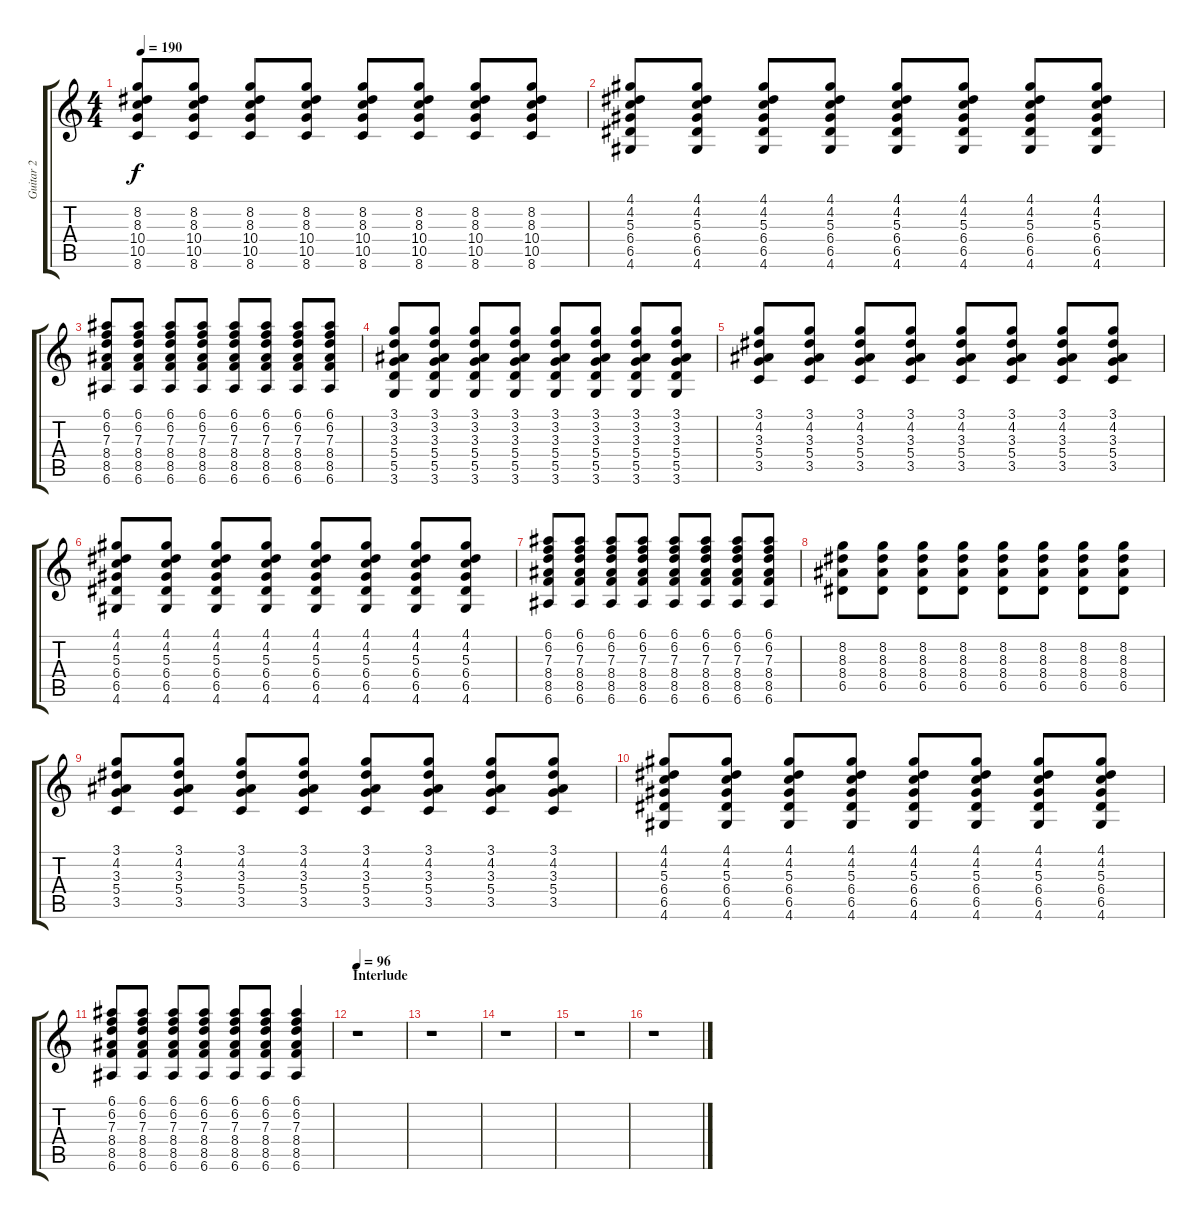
\track ("Guitar 2" "Guitar 2") {instrument distortionguitar}
\staff {score tabs}
\tuning (E4 B3 G3 D3 A2 E2) {hide}
\ts (4 4)
\tempo 190
\clef g2
\ks c
(8.2 8.3 10.4 10.5 8.6).8{dy f} (8.2 8.3 10.4 10.5 8.6).8 (8.2 8.3 10.4 10.5 8.6).8 (8.2 8.3 10.4 10.5 8.6).8 (8.2 8.3 10.4 10.5 8.6).8 (8.2 8.3 10.4 10.5 8.6).8 (8.2 8.3 10.4 10.5 8.6).8 (8.2 8.3 10.4 10.5 8.6).8 |
(4.1 4.2 5.3 6.4 6.5 4.6).8 (4.1 4.2 5.3 6.4 6.5 4.6).8 (4.1 4.2 5.3 6.4 6.5 4.6).8 (4.1 4.2 5.3 6.4 6.5 4.6).8 (4.1 4.2 5.3 6.4 6.5 4.6).8 (4.1 4.2 5.3 6.4 6.5 4.6).8 (4.1 4.2 5.3 6.4 6.5 4.6).8 (4.1 4.2 5.3 6.4 6.5 4.6).8 |
(6.1 6.2 7.3 8.4 8.5 6.6).8 (6.1 6.2 7.3 8.4 8.5 6.6).8 (6.1 6.2 7.3 8.4 8.5 6.6).8 (6.1 6.2 7.3 8.4 8.5 6.6).8 (6.1 6.2 7.3 8.4 8.5 6.6).8 (6.1 6.2 7.3 8.4 8.5 6.6).8 (6.1 6.2 7.3 8.4 8.5 6.6).8 (6.1 6.2 7.3 8.4 8.5 6.6).8 |
(3.1 3.2 3.3 5.4 5.5 3.6).8 (3.1 3.2 3.3 5.4 5.5 3.6).8 (3.1 3.2 3.3 5.4 5.5 3.6).8 (3.1 3.2 3.3 5.4 5.5 3.6).8 (3.1 3.2 3.3 5.4 5.5 3.6).8 (3.1 3.2 3.3 5.4 5.5 3.6).8 (3.1 3.2 3.3 5.4 5.5 3.6).8 (3.1 3.2 3.3 5.4 5.5 3.6).8 |
(3.1 4.2 3.3 5.4 3.5).8 (3.1 4.2 3.3 5.4 3.5).8 (3.1 4.2 3.3 5.4 3.5).8 (3.1 4.2 3.3 5.4 3.5).8 (3.1 4.2 3.3 5.4 3.5).8 (3.1 4.2 3.3 5.4 3.5).8 (3.1 4.2 3.3 5.4 3.5).8 (3.1 4.2 3.3 5.4 3.5).8 |
(4.1 4.2 5.3 6.4 6.5 4.6).8 (4.1 4.2 5.3 6.4 6.5 4.6).8 (4.1 4.2 5.3 6.4 6.5 4.6).8 (4.1 4.2 5.3 6.4 6.5 4.6).8 (4.1 4.2 5.3 6.4 6.5 4.6).8 (4.1 4.2 5.3 6.4 6.5 4.6).8 (4.1 4.2 5.3 6.4 6.5 4.6).8 (4.1 4.2 5.3 6.4 6.5 4.6).8 |
(6.1 6.2 7.3 8.4 8.5 6.6).8 (6.1 6.2 7.3 8.4 8.5 6.6).8 (6.1 6.2 7.3 8.4 8.5 6.6).8 (6.1 6.2 7.3 8.4 8.5 6.6).8 (6.1 6.2 7.3 8.4 8.5 6.6).8 (6.1 6.2 7.3 8.4 8.5 6.6).8 (6.1 6.2 7.3 8.4 8.5 6.6).8 (6.1 6.2 7.3 8.4 8.5 6.6).8 |
(8.2 8.3 8.4 6.5).8 (8.2 8.3 8.4 6.5).8 (8.2 8.3 8.4 6.5).8 (8.2 8.3 8.4 6.5).8 (8.2 8.3 8.4 6.5).8 (8.2 8.3 8.4 6.5).8 (8.2 8.3 8.4 6.5).8 (8.2 8.3 8.4 6.5).8 |
(3.1 4.2 3.3 5.4 3.5).8 (3.1 4.2 3.3 5.4 3.5).8 (3.1 4.2 3.3 5.4 3.5).8 (3.1 4.2 3.3 5.4 3.5).8 (3.1 4.2 3.3 5.4 3.5).8 (3.1 4.2 3.3 5.4 3.5).8 (3.1 4.2 3.3 5.4 3.5).8 (3.1 4.2 3.3 5.4 3.5).8 |
(4.1 4.2 5.3 6.4 6.5 4.6).8 (4.1 4.2 5.3 6.4 6.5 4.6).8 (4.1 4.2 5.3 6.4 6.5 4.6).8 (4.1 4.2 5.3 6.4 6.5 4.6).8 (4.1 4.2 5.3 6.4 6.5 4.6).8 (4.1 4.2 5.3 6.4 6.5 4.6).8 (4.1 4.2 5.3 6.4 6.5 4.6).8 (4.1 4.2 5.3 6.4 6.5 4.6).8 |
(6.1 6.2 7.3 8.4 8.5 6.6).8 (6.1 6.2 7.3 8.4 8.5 6.6).8 (6.1 6.2 7.3 8.4 8.5 6.6).8 (6.1 6.2 7.3 8.4 8.5 6.6).8 (6.1 6.2 7.3 8.4 8.5 6.6).8 (6.1 6.2 7.3 8.4 8.5 6.6).8 (6.1 6.2 7.3 8.4 8.5 6.6).4 |
\section ("" "Interlude")
\tempo 96
r.1 |
r.1 |
r.1 |
r.1 |
r.1
